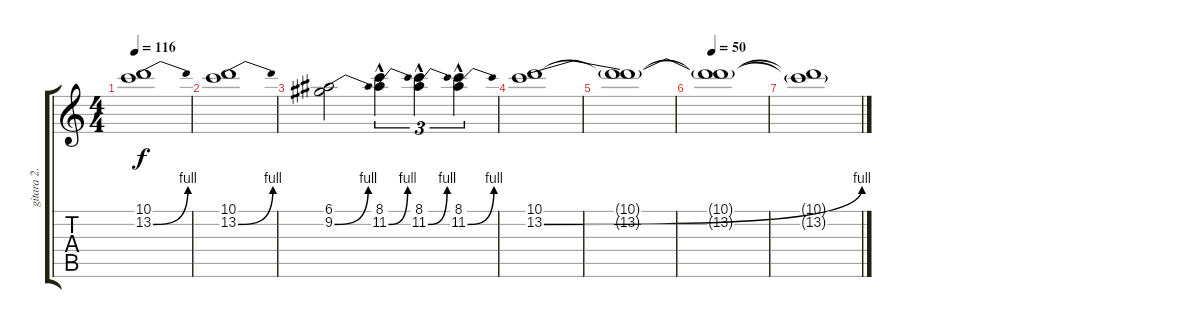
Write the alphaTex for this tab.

\track ("gitara 2." "gitara 2.") {instrument electricguitarjazz}
\staff {score tabs}
\tuning (E4 B3 G3 D3 A2 E2) {hide}
\ts (4 4)
\tempo 116
\clef g2
\ks c
(10.1 13.2{be (bend 0 0 60 4)}).1{dy f} |
(10.1 13.2{be (bend 0 0 60 4)}).1 |
(6.1 9.2{be (bend 0 0 60 4)}).2 (8.1{hac} 11.2{be (bend 0 0 60 4) hac}).4{tu (3 2) volume 16} (8.1{hac} 11.2{be (bend 0 0 60 4) hac}).4{tu (3 2)} (8.1{hac} 11.2{be (bend 0 0 60 4) hac}).4{tu (3 2)} |
(10.1 13.2{be (bend 0 0 60 4)}).1 |
(10.1{t} 13.2{t}).1 |
\tempo 50
(10.1{t} 13.2{t}).1 |
(10.1{t} 13.2{t}).1
